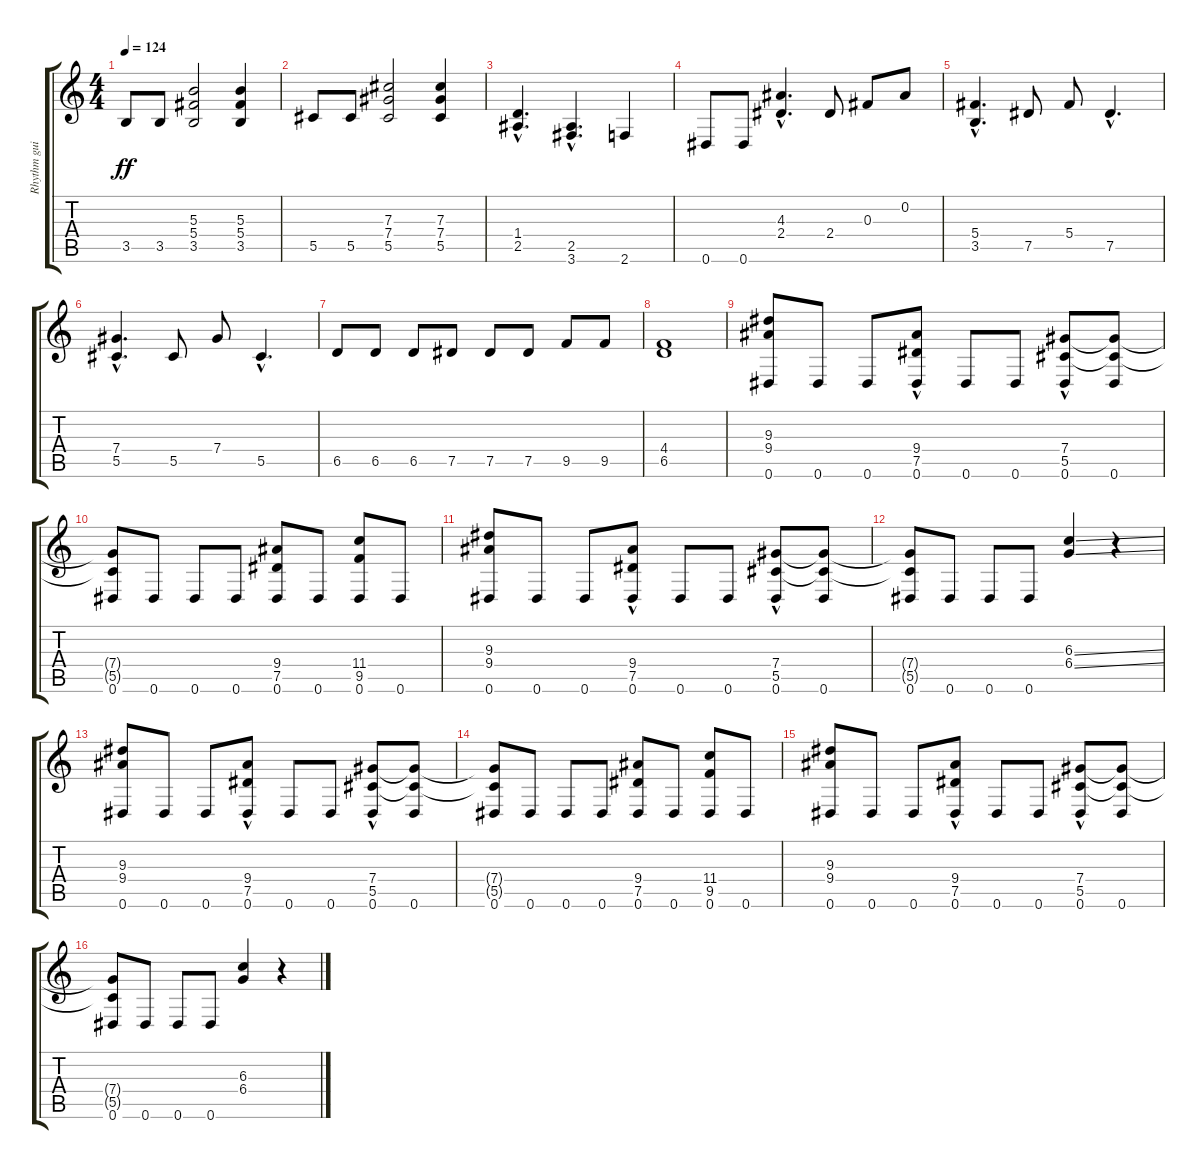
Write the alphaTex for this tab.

\track ("Rhythm guitar" "Rhythm gui") {instrument overdrivenguitar}
\staff {score tabs}
\tuning (Eb4 Bb3 Gb3 Db3 Ab2 Eb2) {hide}
\ts (4 4)
\tempo 124
\clef g2
\ks c
3.5.8{dy ff} 3.5.8 (5.3 5.4 3.5).2 (5.3 5.4 3.5).4 |
5.5.8 5.5.8 (7.3 7.4 5.5).2 (7.3 7.4 5.5).4 |
(1.4{hac} 2.5{hac}).4{d} (2.5{hac} 3.6{hac}).4{d} 2.6.4 |
0.6.8 0.6.8 (4.3{hac} 2.4{hac}).4{d} 2.4.8 0.3.8 0.2.8 |
(5.4{hac} 3.5{hac}).4{d} 7.5.8 5.4.8 7.5{hac}.4{d} |
(7.4{hac} 5.5{hac}).4{d} 5.5.8 7.4.8 5.5{hac}.4{d} |
6.5.8 6.5.8 6.5.8 7.5.8 7.5.8 7.5.8 9.5.8 9.5.8 |
(4.4 6.5).1 |
(9.3 9.4 0.6).8 0.6.8 0.6.8 (9.4{hac} 7.5 0.6).8 0.6.8 0.6.8 (7.4{hac} 5.5 0.6).8 (7.4{t} 5.5{t} 0.6).8 |
(7.4{t} 5.5{t} 0.6).8 0.6.8 0.6.8 0.6.8 (9.4 7.5 0.6).8 0.6.8 (11.4 9.5 0.6).8 0.6.8 |
(9.3 9.4 0.6).8 0.6.8 0.6.8 (9.4{hac} 7.5 0.6).8 0.6.8 0.6.8 (7.4{hac} 5.5 0.6).8 (7.4{t} 5.5{t} 0.6).8 |
(7.4{t} 5.5{t} 0.6).8 0.6.8 0.6.8 0.6.8 (6.3{ss} 6.4{ss}).4 r.4 |
(9.3 9.4 0.6).8 0.6.8 0.6.8 (9.4{hac} 7.5 0.6).8 0.6.8 0.6.8 (7.4{hac} 5.5 0.6).8 (7.4{t} 5.5{t} 0.6).8 |
(7.4{t} 5.5{t} 0.6).8 0.6.8 0.6.8 0.6.8 (9.4 7.5 0.6).8 0.6.8 (11.4 9.5 0.6).8 0.6.8 |
(9.3 9.4 0.6).8 0.6.8 0.6.8 (9.4{hac} 7.5 0.6).8 0.6.8 0.6.8 (7.4{hac} 5.5 0.6).8 (7.4{t} 5.5{t} 0.6).8 |
(7.4{t} 5.5{t} 0.6).8 0.6.8 0.6.8 0.6.8 (6.3{ss} 6.4{ss}).4 r.4
